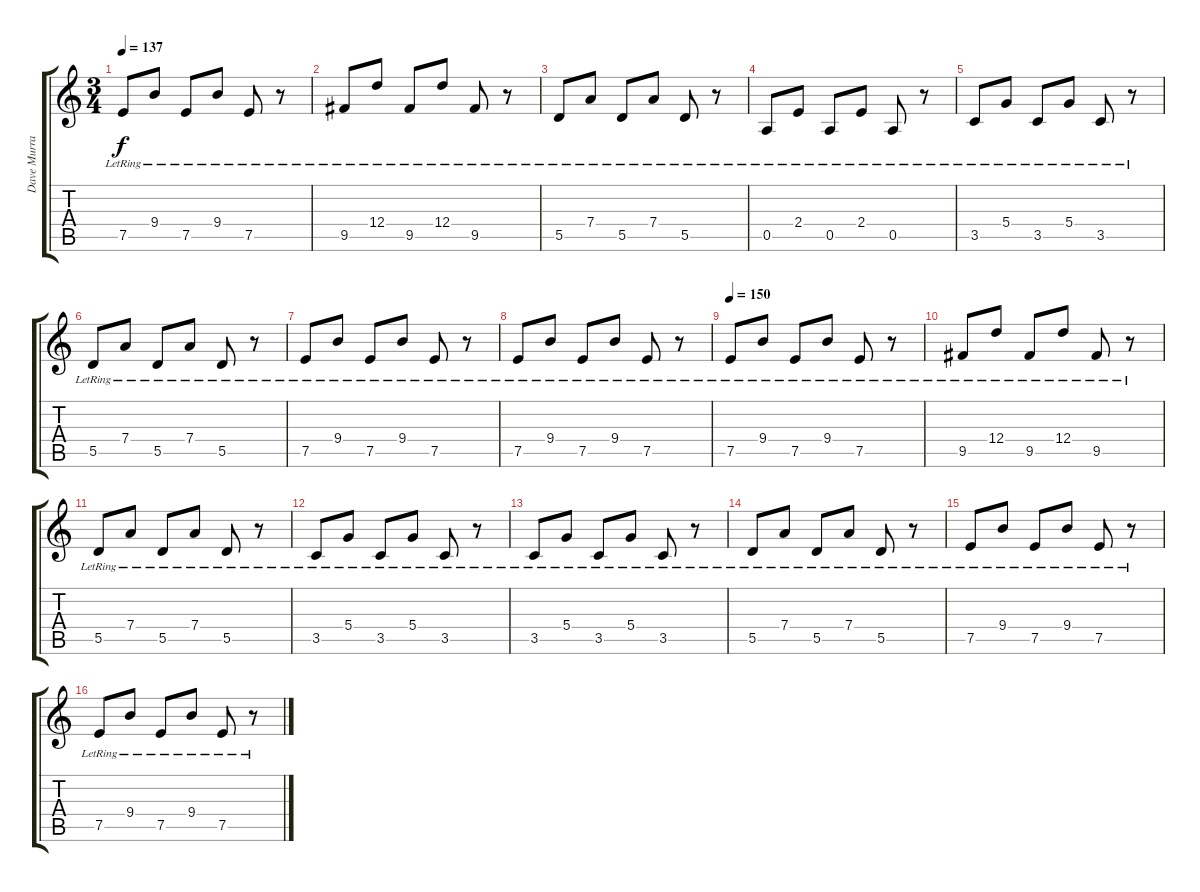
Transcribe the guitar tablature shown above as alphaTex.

\track ("Dave Murray" "Dave Murra") {instrument distortionguitar}
\staff {score tabs}
\tuning (E4 B3 G3 D3 A2 E2) {hide}
\ts (3 4)
\tempo 137
\clef g2
\ks c
7.5{lr}.8{dy f} 9.4{lr}.8 7.5{lr}.8 9.4{lr}.8 7.5{lr}.8 r.8 |
9.5{lr}.8 12.4{lr}.8 9.5{lr}.8 12.4{lr}.8 9.5{lr}.8 r.8 |
5.5{lr}.8 7.4{lr}.8 5.5{lr}.8 7.4{lr}.8 5.5{lr}.8 r.8 |
0.5{lr}.8 2.4{lr}.8 0.5{lr}.8 2.4{lr}.8 0.5{lr}.8 r.8 |
3.5{lr}.8 5.4{lr}.8 3.5{lr}.8 5.4{lr}.8 3.5{lr}.8 r.8 |
5.5{lr}.8 7.4{lr}.8 5.5{lr}.8 7.4{lr}.8 5.5{lr}.8 r.8 |
7.5{lr}.8 9.4{lr}.8 7.5{lr}.8 9.4{lr}.8 7.5{lr}.8 r.8 |
7.5{lr}.8 9.4{lr}.8 7.5{lr}.8 9.4{lr}.8 7.5{lr}.8 r.8 |
\tempo 150
7.5{lr}.8{volume 16} 9.4{lr}.8 7.5{lr}.8 9.4{lr}.8 7.5{lr}.8 r.8 |
9.5{lr}.8 12.4{lr}.8 9.5{lr}.8 12.4{lr}.8 9.5{lr}.8 r.8 |
5.5{lr}.8 7.4{lr}.8 5.5{lr}.8 7.4{lr}.8 5.5{lr}.8 r.8 |
3.5{lr}.8 5.4{lr}.8 3.5{lr}.8 5.4{lr}.8 3.5{lr}.8 r.8 |
3.5{lr}.8 5.4{lr}.8 3.5{lr}.8 5.4{lr}.8 3.5{lr}.8 r.8 |
5.5{lr}.8 7.4{lr}.8 5.5{lr}.8 7.4{lr}.8 5.5{lr}.8 r.8 |
7.5{lr}.8 9.4{lr}.8 7.5{lr}.8 9.4{lr}.8 7.5{lr}.8 r.8 |
7.5{lr}.8 9.4{lr}.8 7.5{lr}.8 9.4{lr}.8 7.5{lr}.8 r.8
